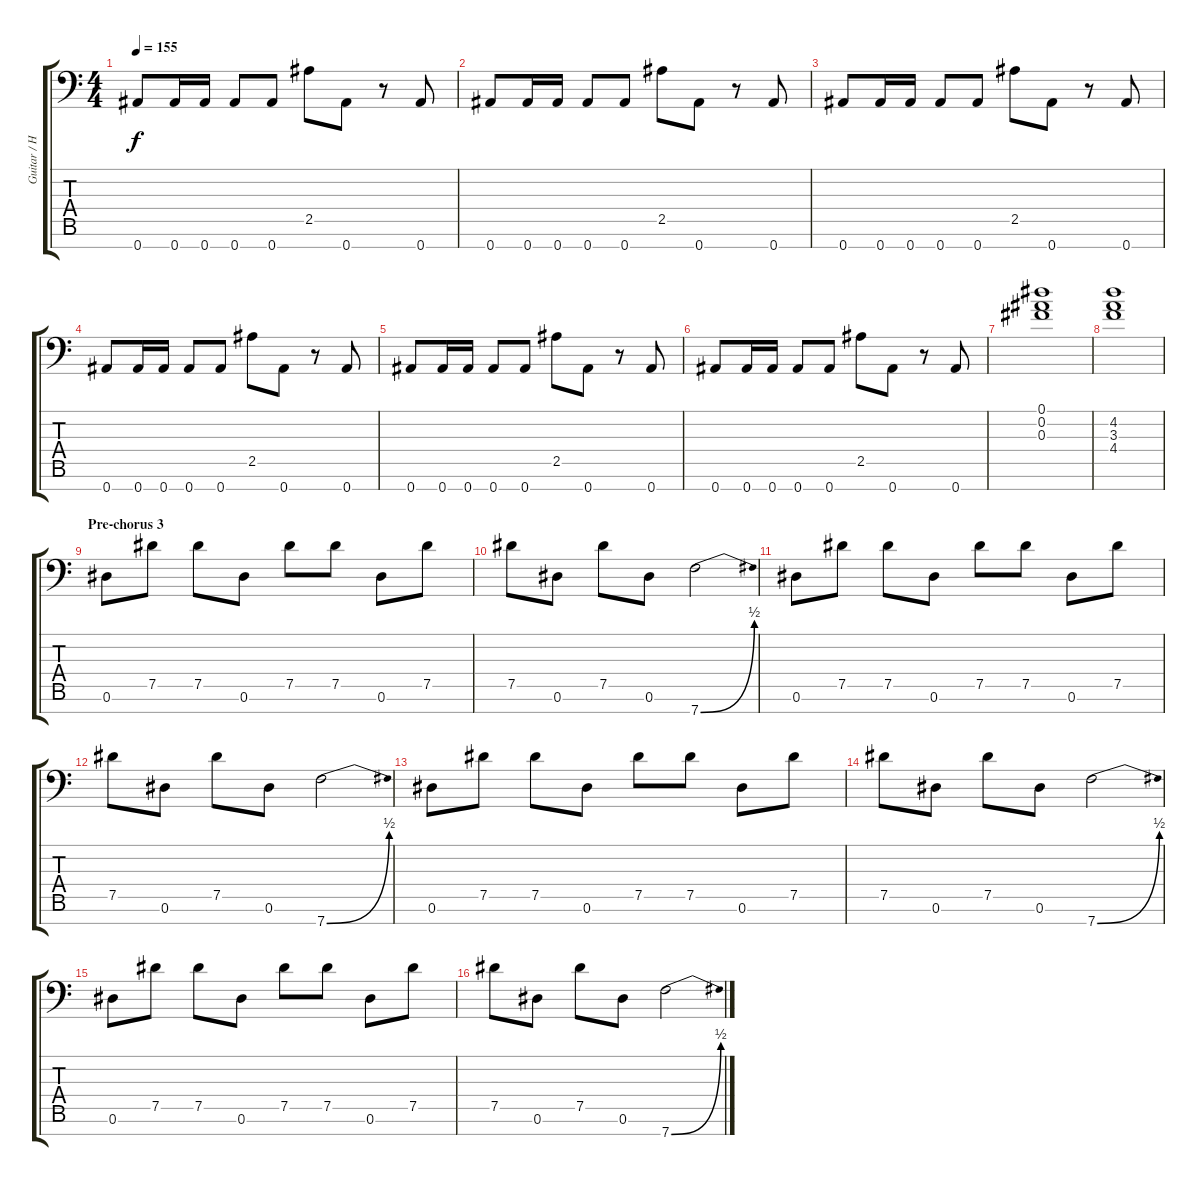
\track ("Guitar / Head" "Guitar / H") {instrument overdrivenguitar}
\staff {score tabs}
\tuning (Eb4 Bb3 Gb3 Db3 Ab2 Eb2 Bb1) {hide}
\ts (4 4)
\tempo 155
\clef f4
\ks c
0.7.8{dy f} 0.7.16 0.7.16 0.7.8 0.7.8 2.5.8 0.7.8 r.8 0.7.8 |
0.7.8 0.7.16 0.7.16 0.7.8 0.7.8 2.5.8 0.7.8 r.8 0.7.8 |
0.7.8 0.7.16 0.7.16 0.7.8 0.7.8 2.5.8 0.7.8 r.8 0.7.8 |
0.7.8 0.7.16 0.7.16 0.7.8 0.7.8 2.5.8 0.7.8 r.8 0.7.8 |
0.7.8 0.7.16 0.7.16 0.7.8 0.7.8 2.5.8 0.7.8 r.8 0.7.8 |
0.7.8 0.7.16 0.7.16 0.7.8 0.7.8 2.5.8 0.7.8 r.8 0.7.8 |
(0.1 0.2 0.3).1 |
(4.2 3.3 4.4).1 |
\section ("" "Pre-chorus 3")
0.6.8 7.5.8 7.5.8 0.6.8 7.5.8 7.5.8 0.6.8 7.5.8 |
7.5.8 0.6.8 7.5.8 0.6.8 7.7{be (bend 0 0 60 2)}.2 |
0.6.8 7.5.8 7.5.8 0.6.8 7.5.8 7.5.8 0.6.8 7.5.8 |
7.5.8 0.6.8 7.5.8 0.6.8 7.7{be (bend 0 0 60 2)}.2 |
0.6.8 7.5.8 7.5.8 0.6.8 7.5.8 7.5.8 0.6.8 7.5.8 |
7.5.8 0.6.8 7.5.8 0.6.8 7.7{be (bend 0 0 60 2)}.2 |
0.6.8 7.5.8 7.5.8 0.6.8 7.5.8 7.5.8 0.6.8 7.5.8 |
7.5.8 0.6.8 7.5.8 0.6.8 7.7{be (bend 0 0 60 2)}.2
